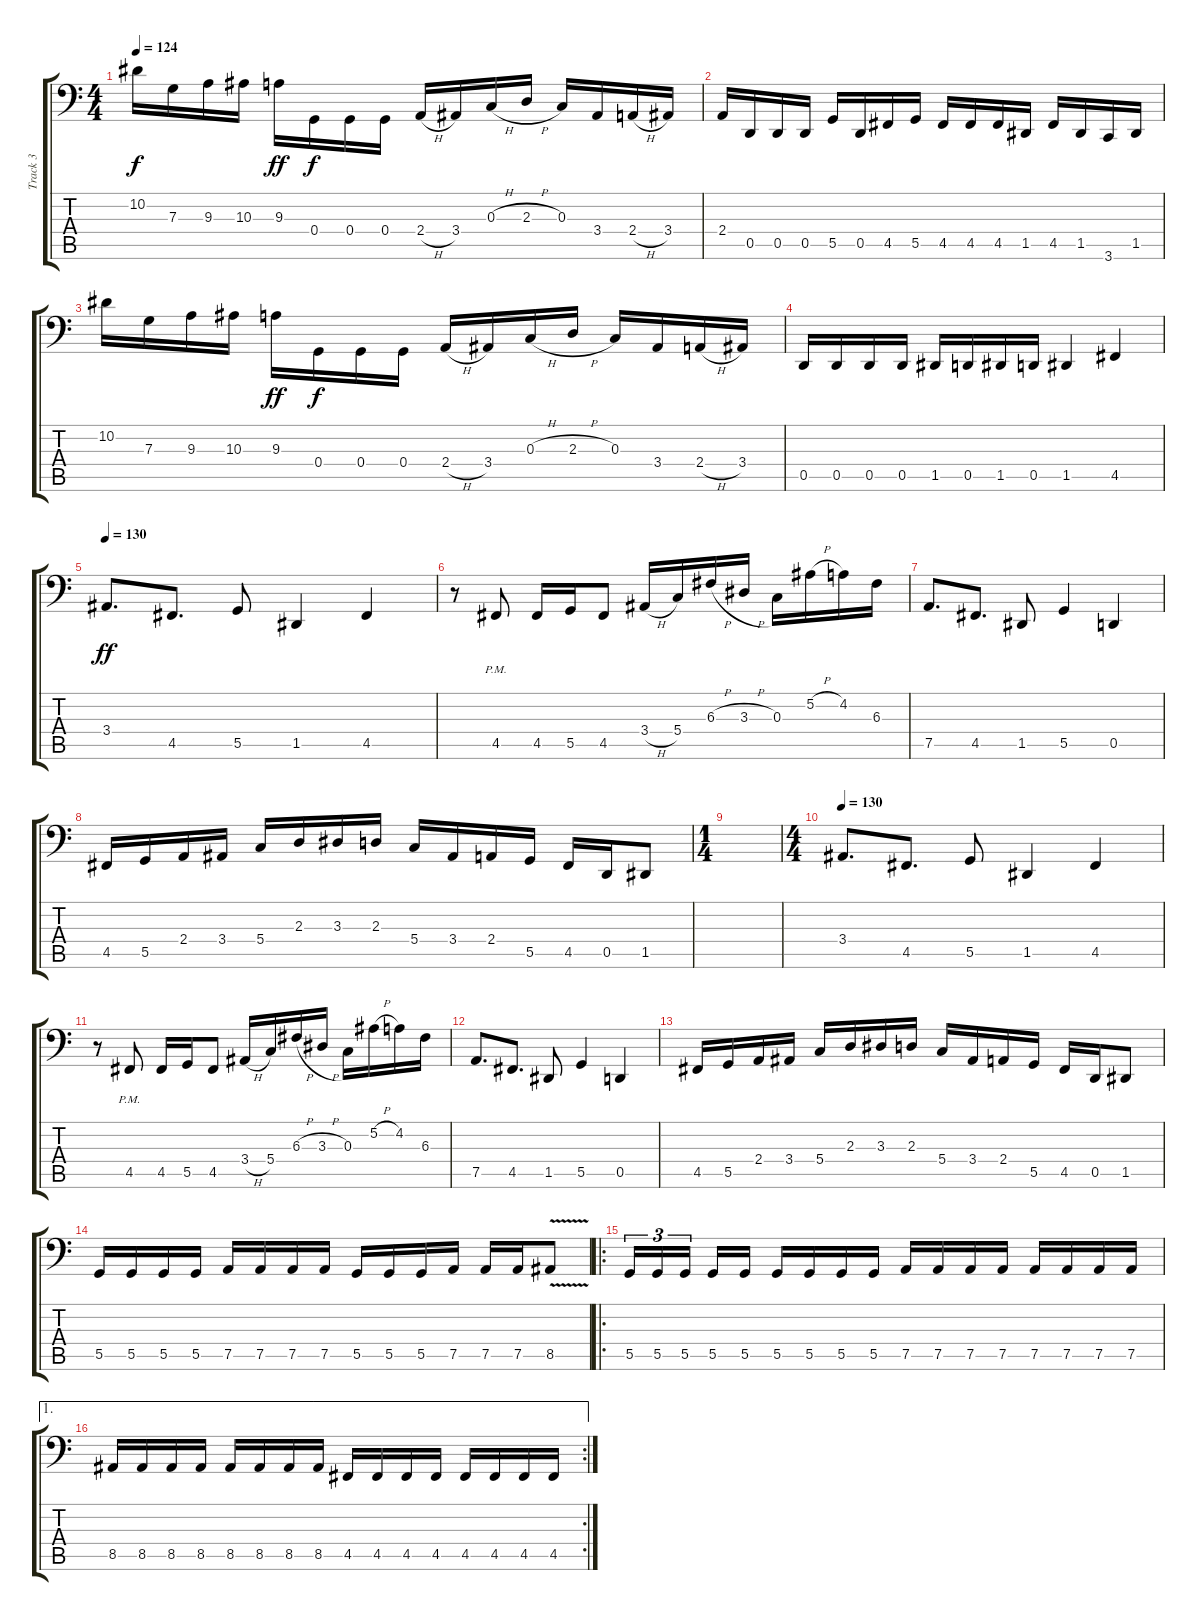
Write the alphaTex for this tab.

\track ("Track 3" "Track 3") {instrument electricbassfinger}
\staff {score tabs}
\tuning (A2 F2 C2 G1 D1 A0) {hide}
\ts (4 4)
\tempo 124
\clef f4
\ks c
10.2.16{dy f} 7.3.16 9.3.16 10.3.16 9.3.16{dy ff} 0.4.16{dy f} 0.4.16 0.4.16 2.4{h}.16 3.4.16 0.3{h}.16 2.3{h}.16 0.3.16 3.4.16 2.4{h}.16 3.4.16 |
2.4.16 0.5.16 0.5.16 0.5.16 5.5.16 0.5.16 4.5.16 5.5.16 4.5.16 4.5.16 4.5.16 1.5.16 4.5.16 1.5.16 3.6.16 1.5.16 |
10.2.16 7.3.16 9.3.16 10.3.16 9.3.16{dy ff} 0.4.16{dy f} 0.4.16 0.4.16 2.4{h}.16 3.4.16 0.3{h}.16 2.3{h}.16 0.3.16 3.4.16 2.4{h}.16 3.4.16 |
0.5.16 0.5.16 0.5.16 0.5.16 1.5.16 0.5.16 1.5.16 0.5.16 1.5.4 4.5.4 |
\tempo 130
3.4.8{d dy ff} 4.5.8{d} 5.5.8 1.5.4 4.5.4 |
r.8 4.5{pm}.8 4.5.16 5.5.16 4.5.8 3.4{h}.16 5.4.16 6.3{h}.16 3.3{h}.16 0.3.16 5.2{h}.16 4.2.16 6.3.16 |
7.5.8{d} 4.5.8{d} 1.5.8 5.5.4 0.5.4 |
4.5.16 5.5.16 2.4.16 3.4.16 5.4.16 2.3.16 3.3.16 2.3.16 5.4.16 3.4.16 2.4.16 5.5.16 4.5.16 0.5.16 1.5.8 |
\ts (1 4)
|
\ts (4 4)
\tempo 130
3.4.8{d} 4.5.8{d} 5.5.8 1.5.4 4.5.4 |
r.8 4.5{pm}.8 4.5.16 5.5.16 4.5.8 3.4{h}.16 5.4.16 6.3{h}.16 3.3{h}.16 0.3.16 5.2{h}.16 4.2.16 6.3.16 |
7.5.8{d} 4.5.8{d} 1.5.8 5.5.4 0.5.4 |
4.5.16 5.5.16 2.4.16 3.4.16 5.4.16 2.3.16 3.3.16 2.3.16 5.4.16 3.4.16 2.4.16 5.5.16 4.5.16 0.5.16 1.5.8 |
5.5.16 5.5.16 5.5.16 5.5.16 7.5.16 7.5.16 7.5.16 7.5.16 5.5.16 5.5.16 5.5.16 7.5.16 7.5.16 7.5.16 8.5{v}.8 |
\ro
5.5.16{tu (3 2)} 5.5.16{tu (3 2)} 5.5.16{tu (3 2) beam splitsecondary} 5.5.16 5.5.16 5.5.16 5.5.16 5.5.16 5.5.16 7.5.16 7.5.16 7.5.16 7.5.16 7.5.16 7.5.16 7.5.16 7.5.16 |
\ae 1
\rc 2
8.5.16 8.5.16 8.5.16 8.5.16 8.5.16 8.5.16 8.5.16 8.5.16 4.5.16 4.5.16 4.5.16 4.5.16 4.5.16 4.5.16 4.5.16 4.5.16
